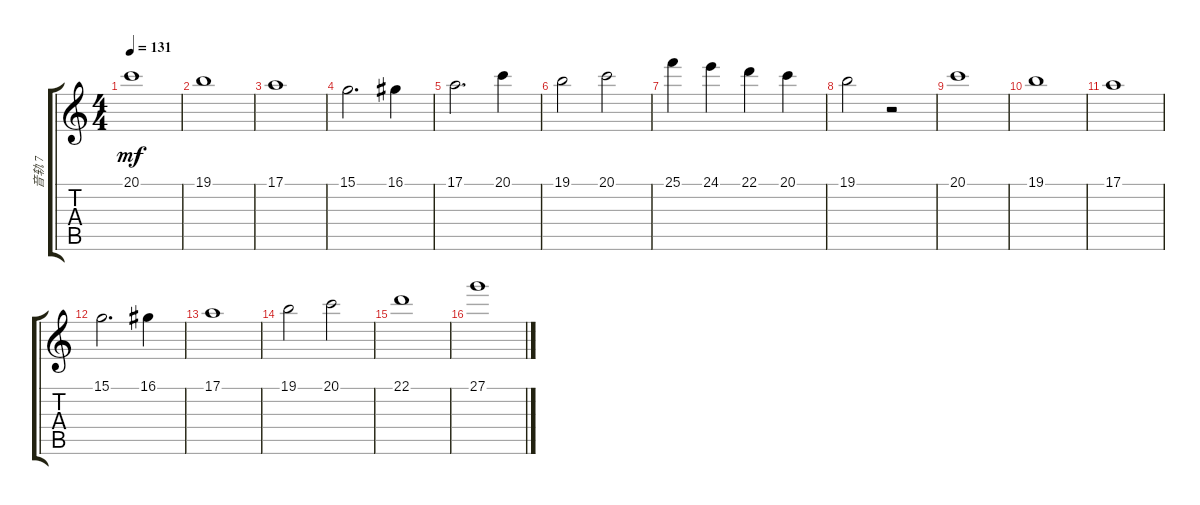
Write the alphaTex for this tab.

\track ("音轨 7" "音轨 7") {instrument synthstrings1}
\staff {score tabs}
\tuning (E4 B3 G3 D3 A2 E2) {hide}
\ts (4 4)
\tempo 131
\clef g2
\ks c
20.1.1{dy mf} |
19.1.1 |
17.1.1 |
15.1.2{d} 16.1.4 |
17.1.2{d} 20.1.4 |
19.1.2 20.1.2 |
25.1.4 24.1.4 22.1.4 20.1.4 |
19.1.2 r.2 |
20.1.1 |
19.1.1 |
17.1.1 |
15.1.2{d} 16.1.4 |
17.1.1 |
19.1.2 20.1.2 |
22.1.1 |
27.1.1
